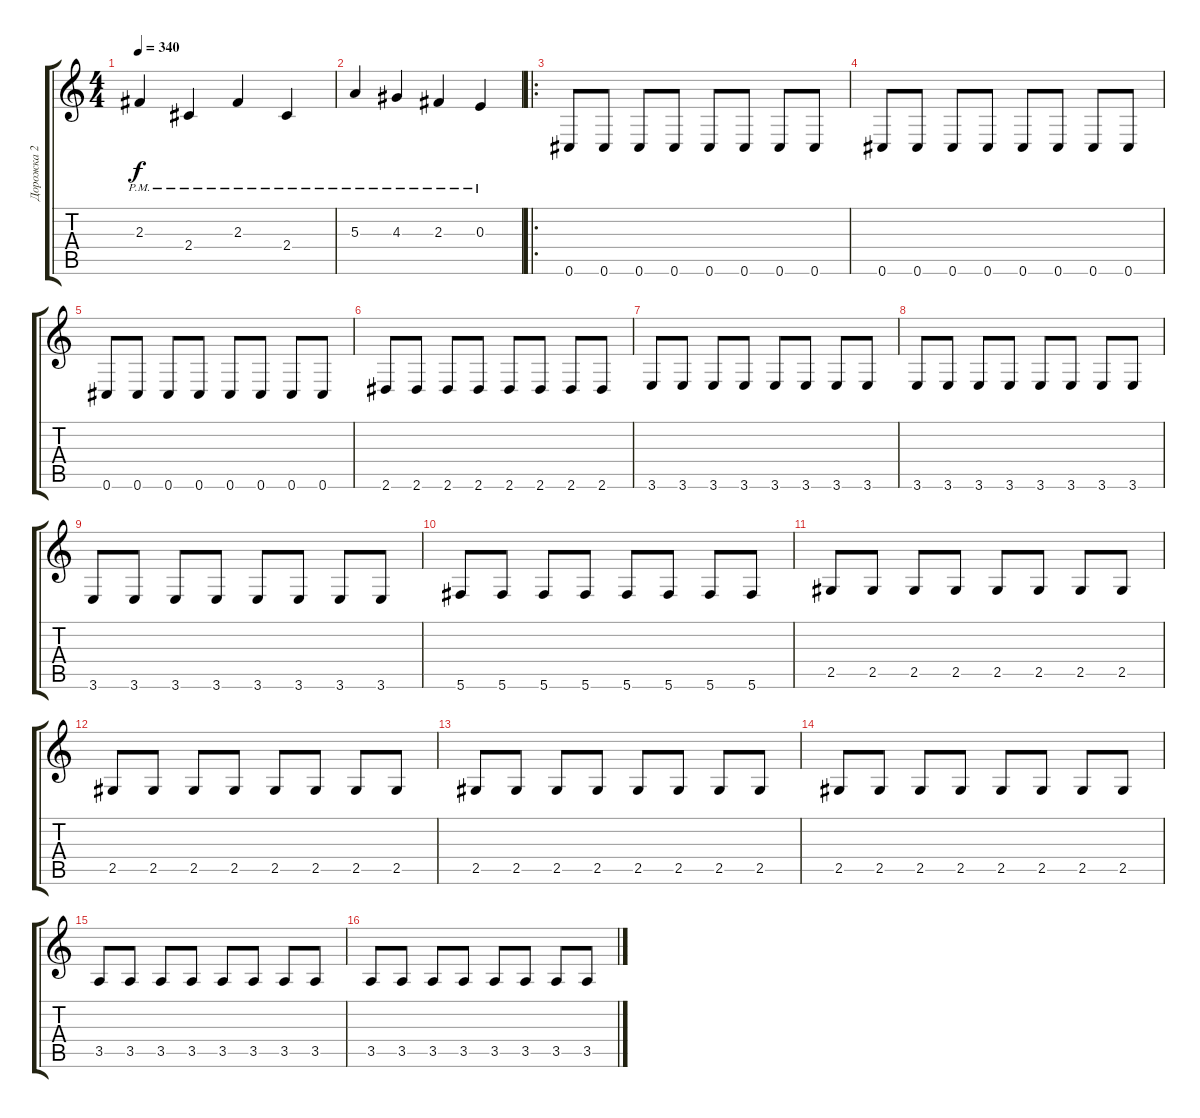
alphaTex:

\track ("Дорожка 2" "Дорожка 2") {instrument overdrivenguitar}
\staff {score tabs}
\tuning (Db4 Ab3 E3 B2 Gb2 Db2) {hide}
\ts (4 4)
\tempo 340
\clef g2
\ks c
2.3{pm}.4{dy f} 2.4{pm}.4 2.3{pm}.4 2.4{pm}.4 |
5.3{pm}.4 4.3{pm}.4 2.3{pm}.4 0.3{pm}.4 |
\ro
0.6.8 0.6.8 0.6.8 0.6.8 0.6.8 0.6.8 0.6.8 0.6.8 |
0.6.8 0.6.8 0.6.8 0.6.8 0.6.8 0.6.8 0.6.8 0.6.8 |
0.6.8 0.6.8 0.6.8 0.6.8 0.6.8 0.6.8 0.6.8 0.6.8 |
2.6.8 2.6.8 2.6.8 2.6.8 2.6.8 2.6.8 2.6.8 2.6.8 |
3.6.8 3.6.8 3.6.8 3.6.8 3.6.8 3.6.8 3.6.8 3.6.8 |
3.6.8 3.6.8 3.6.8 3.6.8 3.6.8 3.6.8 3.6.8 3.6.8 |
3.6.8 3.6.8 3.6.8 3.6.8 3.6.8 3.6.8 3.6.8 3.6.8 |
5.6.8 5.6.8 5.6.8 5.6.8 5.6.8 5.6.8 5.6.8 5.6.8 |
2.5.8 2.5.8 2.5.8 2.5.8 2.5.8 2.5.8 2.5.8 2.5.8 |
2.5.8 2.5.8 2.5.8 2.5.8 2.5.8 2.5.8 2.5.8 2.5.8 |
2.5.8 2.5.8 2.5.8 2.5.8 2.5.8 2.5.8 2.5.8 2.5.8 |
2.5.8 2.5.8 2.5.8 2.5.8 2.5.8 2.5.8 2.5.8 2.5.8 |
3.5.8 3.5.8 3.5.8 3.5.8 3.5.8 3.5.8 3.5.8 3.5.8 |
3.5.8 3.5.8 3.5.8 3.5.8 3.5.8 3.5.8 3.5.8 3.5.8
